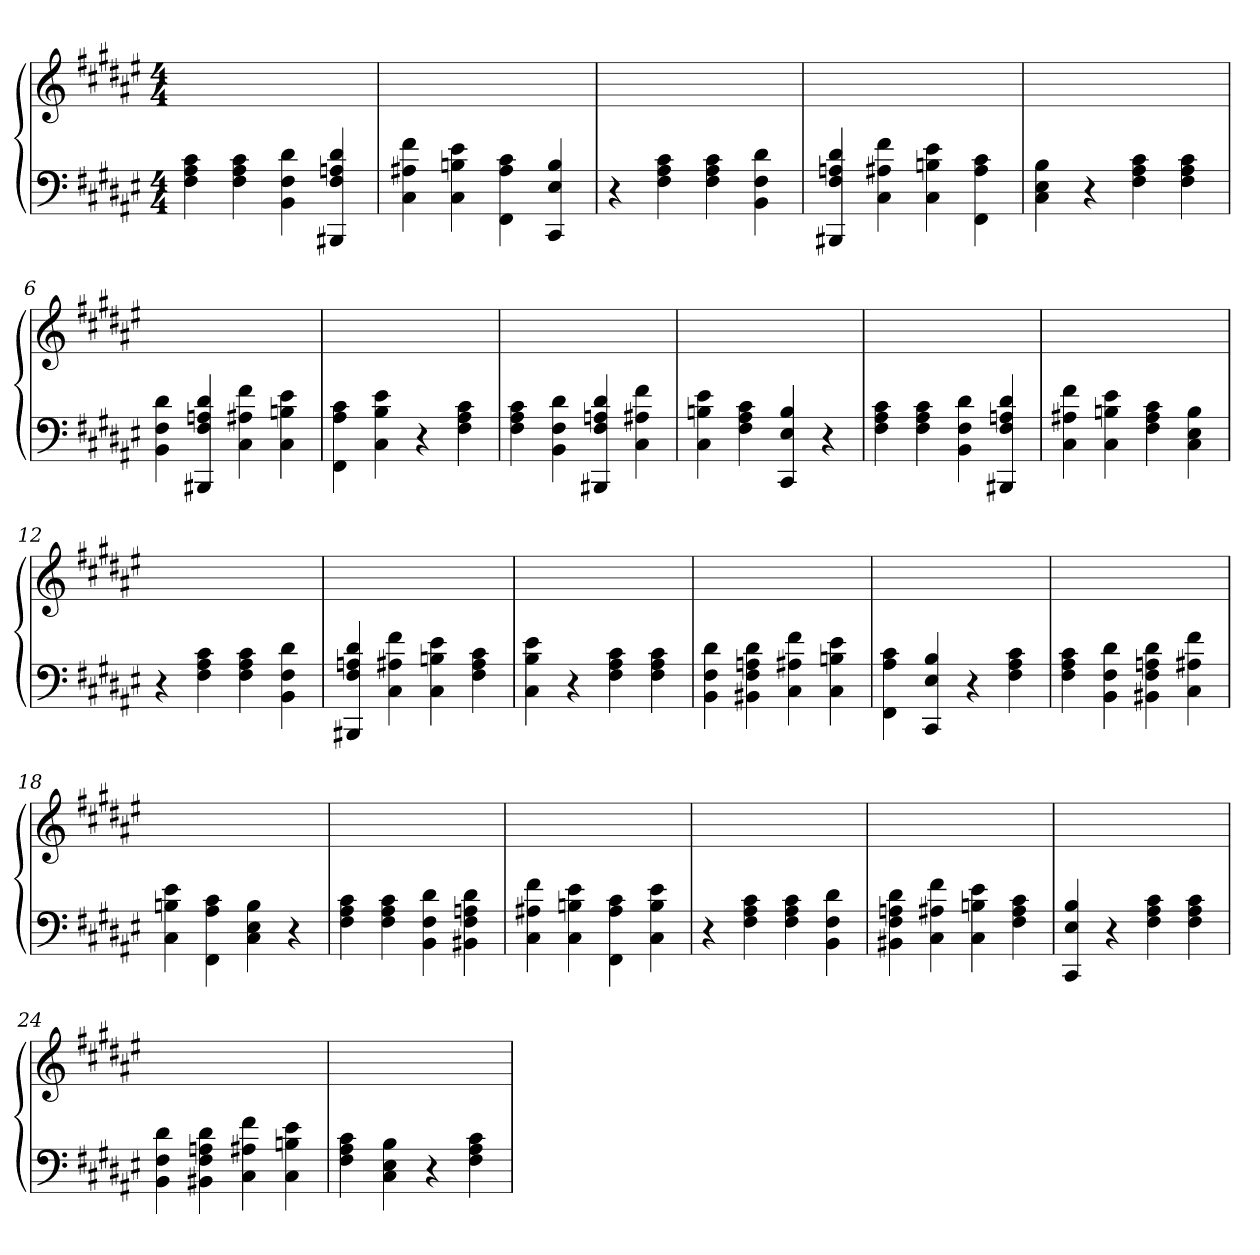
**kern	**kern
*part2	*part1
*staff2	*staff1
*clefF4	*clefG2
*k[f#c#g#d#a#e#]	*k[f#c#g#d#a#e#]
*F#:	*F#:
*M4/4	*M4/4
*MM60	*MM60
=1	=1
4F# 4A# 4c#	1ryy
4F# 4A# 4c#	.
4BB 4F# 4d#	.
4BBB#X 4F# 4An 4d#	.
=2	=2
4C# 4A#X 4f#	1ryy
4C# 4Bn 4e#	.
4FF# 4A# 4c#	.
4CC# 4E# 4B	.
=3	=3
4r	1ryy
4F# 4A# 4c#	.
4F# 4A# 4c#	.
4BB 4F# 4d#	.
=4	=4
4BBB#X 4F# 4An 4d#	1ryy
4C# 4A#X 4f#	.
4C# 4Bn 4e#	.
4FF# 4A# 4c#	.
=5	=5
4C# 4E# 4B	1ryy
4r	.
4F# 4A# 4c#	.
4F# 4A# 4c#	.
=6	=6
4BB 4F# 4d#	1ryy
4BBB#X 4F# 4An 4d#	.
4C# 4A#X 4f#	.
4C# 4Bn 4e#	.
=7	=7
4FF# 4A# 4c#	1ryy
4C# 4B 4e#	.
4r	.
4F# 4A# 4c#	.
=8	=8
4F# 4A# 4c#	1ryy
4BB 4F# 4d#	.
4BBB#X 4F# 4An 4d#	.
4C# 4A#X 4f#	.
=9	=9
4C# 4Bn 4e#	1ryy
4F# 4A# 4c#	.
4CC# 4E# 4B	.
4r	.
=10	=10
4F# 4A# 4c#	1ryy
4F# 4A# 4c#	.
4BB 4F# 4d#	.
4BBB#X 4F# 4An 4d#	.
=11	=11
4C# 4A#X 4f#	1ryy
4C# 4Bn 4e#	.
4F# 4A# 4c#	.
4C# 4E# 4B	.
=12	=12
4r	1ryy
4F# 4A# 4c#	.
4F# 4A# 4c#	.
4BB 4F# 4d#	.
=13	=13
4BBB#X 4F# 4An 4d#	1ryy
4C# 4A#X 4f#	.
4C# 4Bn 4e#	.
4F# 4A# 4c#	.
=14	=14
4C# 4B 4e#	1ryy
4r	.
4F# 4A# 4c#	.
4F# 4A# 4c#	.
=15	=15
4BB 4F# 4d#	1ryy
4BB#X 4F# 4An 4d#	.
4C# 4A#X 4f#	.
4C# 4Bn 4e#	.
=16	=16
4FF# 4A# 4c#	1ryy
4CC# 4E# 4B	.
4r	.
4F# 4A# 4c#	.
=17	=17
4F# 4A# 4c#	1ryy
4BB 4F# 4d#	.
4BB#X 4F# 4An 4d#	.
4C# 4A#X 4f#	.
=18	=18
4C# 4Bn 4e#	1ryy
4FF# 4A# 4c#	.
4C# 4E# 4B	.
4r	.
=19	=19
4F# 4A# 4c#	1ryy
4F# 4A# 4c#	.
4BB 4F# 4d#	.
4BB#X 4F# 4An 4d#	.
=20	=20
4C# 4A#X 4f#	1ryy
4C# 4Bn 4e#	.
4FF# 4A# 4c#	.
4C# 4B 4e#	.
=21	=21
4r	1ryy
4F# 4A# 4c#	.
4F# 4A# 4c#	.
4BB 4F# 4d#	.
=22	=22
4BB#X 4F# 4An 4d#	1ryy
4C# 4A#X 4f#	.
4C# 4Bn 4e#	.
4F# 4A# 4c#	.
=23	=23
4CC# 4E# 4B	1ryy
4r	.
4F# 4A# 4c#	.
4F# 4A# 4c#	.
=24	=24
4BB 4F# 4d#	1ryy
4BB#X 4F# 4An 4d#	.
4C# 4A#X 4f#	.
4C# 4Bn 4e#	.
=25	=25
4F# 4A# 4c#	1ryy
4C# 4E# 4B	.
4r	.
4F# 4A# 4c#	.
=	=
*-	*-
